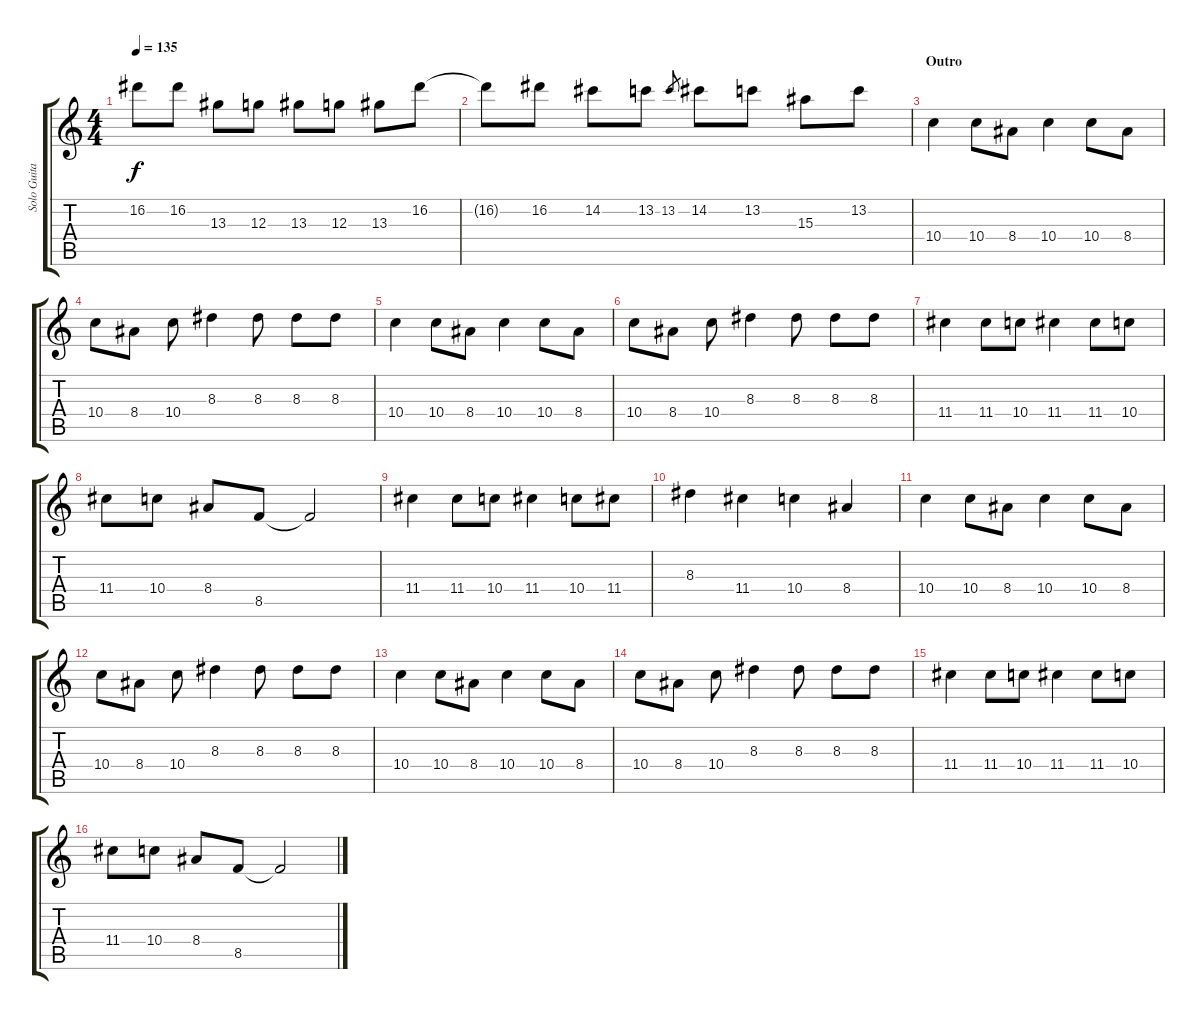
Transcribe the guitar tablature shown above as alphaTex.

\track ("Solo Guitar" "Solo Guita") {instrument distortionguitar}
\staff {score tabs}
\tuning (E4 B3 G3 D3 A2 E2) {hide}
\ts (4 4)
\tempo 135
\clef g2
\ks c
16.2{t}.8{dy f} 16.2.8 13.3.8 12.3.8 13.3.8 12.3.8 13.3.8 16.2.8 |
16.2{t}.8 16.2.8 14.2.8 13.2.8 13.2.8{gr} 14.2.8 13.2.8 15.3.8 13.2.8 |
\section ("" "Outro")
10.4.4 10.4.8 8.4.8 10.4.4 10.4.8 8.4.8 |
10.4.8 8.4.8 10.4.8 8.3.4 8.3.8 8.3.8 8.3.8 |
10.4.4 10.4.8 8.4.8 10.4.4 10.4.8 8.4.8 |
10.4.8 8.4.8 10.4.8 8.3.4 8.3.8 8.3.8 8.3.8 |
11.4.4 11.4.8 10.4.8 11.4.4 11.4.8 10.4.8 |
11.4.8 10.4.8 8.4.8 8.5.8 8.5{t}.2 |
11.4.4 11.4.8 10.4.8 11.4.4 10.4.8 11.4.8 |
8.3.4 11.4.4 10.4.4 8.4.4 |
10.4.4 10.4.8 8.4.8 10.4.4 10.4.8 8.4.8 |
10.4.8 8.4.8 10.4.8 8.3.4 8.3.8 8.3.8 8.3.8 |
10.4.4 10.4.8 8.4.8 10.4.4 10.4.8 8.4.8 |
10.4.8 8.4.8 10.4.8 8.3.4 8.3.8 8.3.8 8.3.8 |
11.4.4 11.4.8 10.4.8 11.4.4 11.4.8 10.4.8 |
11.4.8 10.4.8 8.4.8 8.5.8 8.5{t}.2
